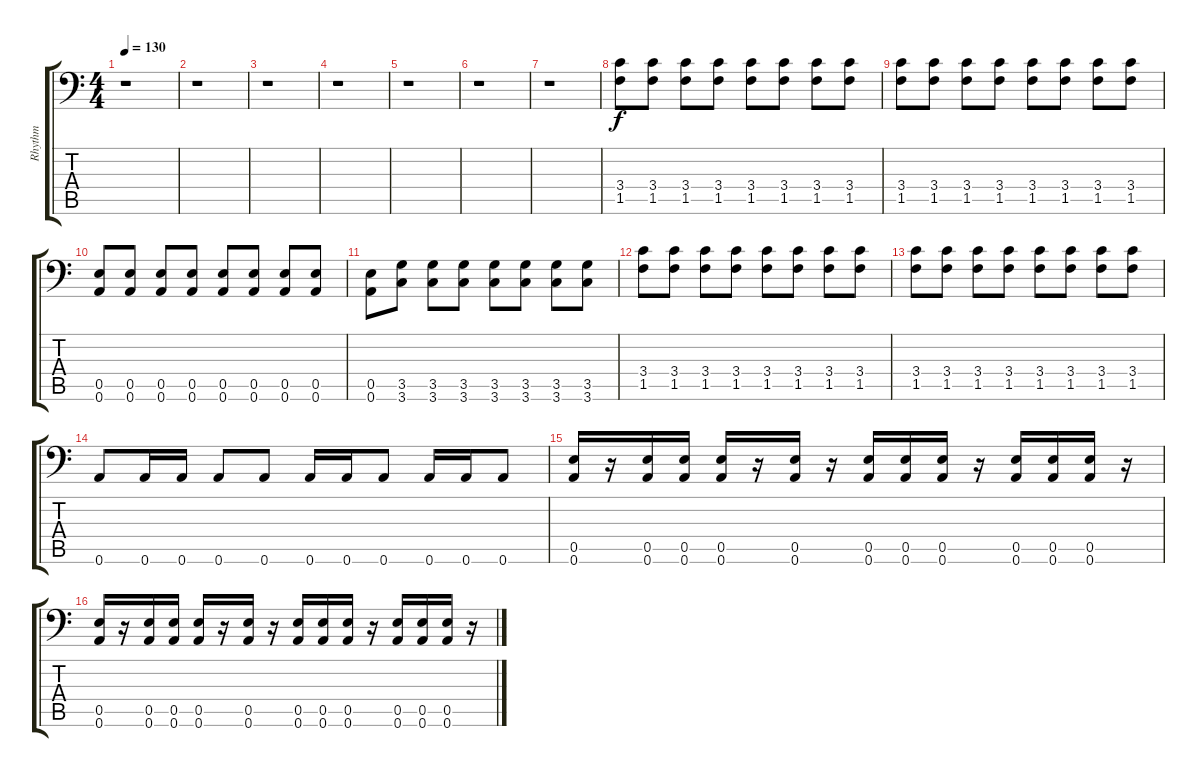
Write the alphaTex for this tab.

\track ("Rhythm" "Rhythm") {instrument distortionguitar}
\staff {score tabs}
\tuning (B3 Gb3 D3 A2 E2 A1) {hide}
\ts (4 4)
\tempo 130
\clef f4
\ks c
r.1{dy f} |
r.1 |
r.1 |
r.1 |
r.1 |
r.1 |
r.1 |
(3.4 1.5).8 (3.4 1.5).8 (3.4 1.5).8 (3.4 1.5).8 (3.4 1.5).8 (3.4 1.5).8 (3.4 1.5).8 (3.4 1.5).8 |
(3.4 1.5).8 (3.4 1.5).8 (3.4 1.5).8 (3.4 1.5).8 (3.4 1.5).8 (3.4 1.5).8 (3.4 1.5).8 (3.4 1.5).8 |
(0.5 0.6).8 (0.5 0.6).8 (0.5 0.6).8 (0.5 0.6).8 (0.5 0.6).8 (0.5 0.6).8 (0.5 0.6).8 (0.5 0.6).8 |
(0.5 0.6).8 (3.5 3.6).8 (3.5 3.6).8 (3.5 3.6).8 (3.5 3.6).8 (3.5 3.6).8 (3.5 3.6).8 (3.5 3.6).8 |
(3.4 1.5).8 (3.4 1.5).8 (3.4 1.5).8 (3.4 1.5).8 (3.4 1.5).8 (3.4 1.5).8 (3.4 1.5).8 (3.4 1.5).8 |
(3.4 1.5).8 (3.4 1.5).8 (3.4 1.5).8 (3.4 1.5).8 (3.4 1.5).8 (3.4 1.5).8 (3.4 1.5).8 (3.4 1.5).8 |
0.6.8 0.6.16 0.6.16 0.6.8 0.6.8 0.6.16 0.6.16 0.6.8 0.6.16 0.6.16 0.6.8 |
(0.5 0.6).16 r.16 (0.5 0.6).16 (0.5 0.6).16 (0.5 0.6).16 r.16 (0.5 0.6).16 r.16 (0.5 0.6).16 (0.5 0.6).16 (0.5 0.6).16 r.16 (0.5 0.6).16 (0.5 0.6).16 (0.5 0.6).16 r.16 |
(0.5 0.6).16 r.16 (0.5 0.6).16 (0.5 0.6).16 (0.5 0.6).16 r.16 (0.5 0.6).16 r.16 (0.5 0.6).16 (0.5 0.6).16 (0.5 0.6).16 r.16 (0.5 0.6).16 (0.5 0.6).16 (0.5 0.6).16 r.16
